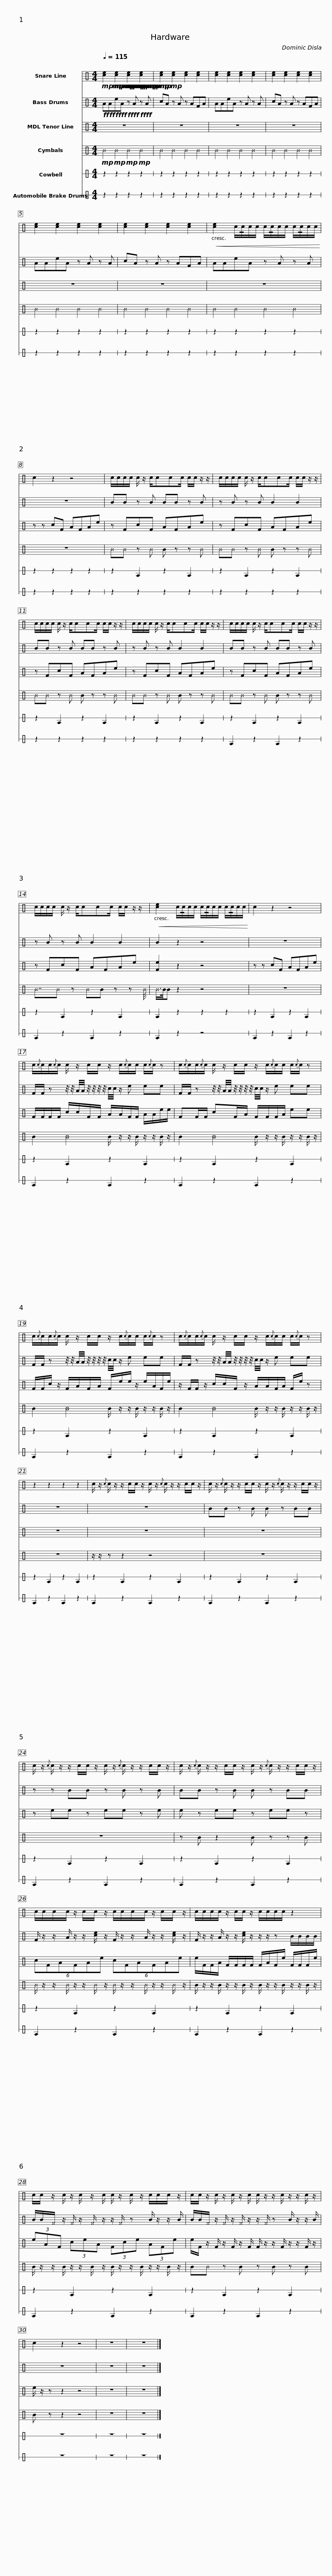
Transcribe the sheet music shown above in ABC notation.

X:1
%%score 1 2 3 4 5 6
L:1/8
Q:1/4=115
M:4/4
I:linebreak $
K:C
V:1 perc
K:none
V:2 perc
K:none
V:3 perc
K:none
V:4 perc
K:none
V:5 perc stafflines=1
K:none
V:6 perc stafflines=1
K:none
V:1
!mp!!mp!!mp!!mp! [ce]2!mp!!mp!!mp!!mp! [ce]2!mp!!mp!!mp!!mp! [ce]2!mp!!mp!!mp!!mp! [ce]2 | [ce]2 [ce]2 [ce]2 [ce]2 | [ce]2 [ce]2 [ce]2 [ce]2 | [ce]2 [ce]2 [ce]2 [ce]2 |$ [ce]2 [ce]2 [ce]2 [ce]2 | %5
 [ce]2 [ce]2 [ce]2 [ce]2 |!<(! [ce]2 c/!/!c/c/c/ c/!/!c/c/c/ c/!/!c/c/c/!<)! | c2 z2 z4 |$ c/c/c/c/ c/ z/ c/ccc/ c/c/ z/ z/ | c/c/c/c/ c/ z/ c/ccc/ c/c/ z/ z/ |$ %10
 c/c/c/c/ c/ z/ c/ccc/ c/c/ z/ z/ | c/c/c/c/ c/ z/ c/ccc/ c/c/ z/ z/ |$ c/c/c/c/ c/ z/ c/ccc/ c/c/ z/ z/ | c/c/c/c/ c/ z/ c/ccc/ c/c/ z/ z/ |$!<(! [ce]2 c/!/!c/c/c/ c/!/!c/c/c/ c/!/!c/c/c/!<)! | %15
 c2 z2 z4 |$ c/{c}c/c/{c}c/ c/ z/ c/c/ z/ c/{c}c/c/ c/{c}c/ z |$ c/{c}c/c/{c}c/ c/ z/ c/c/ z/ c/{c}c/c/ c/{c}c/ z |$ c/{c}c/c/{c}c/ c/ z/ c/c/ z/ c/{c}c/c/ c/{c}c/ z |$ c/{c}c/c/{c}c/ c/ z/ c/c/ z/ c/{c}c/c/ c/{c}c/ z | %20
 z2 z2 z2 z2 |$ c/ z/{c} c/ z/ z/ c/c/ z/ c/ z/{c} c/ z/ z/ c/c/ z/ | c/ z/{c} c/ z/ z/ c/c/ z/ c/ z/{c} c/ z/ z/ c/c/ z/ |$ c/ z/{c} c/ z/ z/ c/c/ z/ c/ z/{c} c/ z/ z/ c/c/ z/ | c/ z/{c} c/ z/ z/ c/c/ z/ c/ z/{c} c/ z/ z/ c/c/ z/ |$ %25
 c/c/c/c/ z/ c/c/ z/ c/c/c/c/ z/ c/c/ z/ | c/c/c/c/ z/ c/c/ z/ c/c/c/c/ z2 |$ c/c/ z/ c/ z/ c/ z/ c/ c/ z/ c/ z/ c/c/c/ z/ |$ c/c/ z/ c/ z/ c/ z/ c/ c/ z/ z/ c/ z/ z/ c/ z/ | c2 z2 z4 | %30
 z8 | z8 |] %32
V:2
!ff! A!ff!A!ff!e!ff!A!ff! z!ff! A!ff! z!ff! A | cA z A z AFA | AAeA z A z A | cA z A z AFA |$ AAeA z A z A | %5
 cA z A z AFA | AAeA z A z A | z8 |$ BB z B BB z B | z B z B B2 B2 |$ %10
 BB z B BB z B | z B z B B2 B2 |$ BB z B BB z B | z B z B B2 B2 |$ B2 z2 z4 | %15
 z8 |$ F/F/ z z/4 z/4 A/4A/4 z/4 z/4 z/4 z/4 c/4c/4 z/ e ee |$ F/F/ z z/4 z/4 A/4A/4 z/4 z/4 z/4 z/4 c/4c/4 z/ e ee |$ F/F/ z z/4 z/4 A/4A/4 z/4 z/4 z/4 z/4 c/4c/4 z/ e ee |$ F/F/ z z/4 z/4 A/4A/4 z/4 z/4 z/4 z/4 c/4c/4 z/ e ee | %20
 z8 |$ z8 | BB z B B z BB |$ z z BB z B z B | BB z B B z BB |$ %25
 F/ z/ z/ A/ z/ z/ [ce]/ z/ F/ z/ z/ A/ z/ z/ [ce]/ z/ | F/ z/ z/ A/ z/ z/ [ce]/ z/ z/ z/ z B/B/B/B/ |$ B/B/^F/ z/ ^F/ z/ ^F/ z/ z/ ^F/ z B/ z/ z/ B/ |$ B/B/^F/ z/ ^F/ z/ ^F/ z/ z/ ^F/ z B/ z/ z/ B/ | z8 | %30
 z8 | z8 |] %32
V:3
 z8 | z8 | z8 | z8 |$ z8 | %5
 z8 | z8 | z z cF AFAe |$ z FcF AFAe | z FcF AFAe |$ %10
 z FcF AFAe | z FcF AFAe |$ z FcF AFAe | z FcF AFAe |$ [Fe]2 z2 z4 | %15
 z z cF AFAe |$ F/F/F/F/ c/c/F/F/ A/A/F/F/ A/A/e/e/ |$ FF/F/ cF/A/ F/F/F/A/ ee |$ F/F/c/ z/ F/A/F/A/ F/e/e/ z/ e/A/F/e/ |$ z/ F/F/ z/ c/c/F/ z/ A/A/F/A/ F/e/ z | %20
 z8 |$ z8 | z8 |$ z ee z ee z e | e z ee z ee z |$ %25
 (6:4:6cFAFAe (6:4:6cFAFAe | e/F/F/A/ F/F/F/F/ F/A/F/e/ F/F/F/e/ |$ (3eAF (3ceA (3Fce (3AFe |$ e/F/ z/ F/ z/ F/ z/ F/ F/ z/ z/ F/ z/ z/ F/ z/ | e/ z/ z z2 z4 | %30
 z8 | z8 |] %32
V:4
!mp! ^B2!mp! ^B2!mp! ^B2!mp! ^B2 | ^B2 ^B2 ^B2 ^B2 | ^B2 ^B2 ^B2 ^B2 | ^B2 ^B2 ^B2 ^B2 |$ ^B2 ^B2 ^B2 ^B2 | %5
 ^B2 ^B2 ^B2 ^B2 | ^B2 ^B2 ^B2 ^B2 | z8 |$ ^B^B z ^B B z z ^B | ^B^B z ^B B z z ^B |$ %10
 ^B^B z ^B B z z ^B | ^B^B z ^B B z z ^B |$ ^B^B z ^B B z z ^B | ^B7/4^B z ^BB z z ^B/4 |$ ^B/>B/B z2 z4 | %15
 z8 |$ B2 _B2 B/ z/ z/ B/ z/ z/ B/ z/ |$ B2 _B2 B/ z/ z/ B/ z/ z/ B/ z/ |$ B2 _B2 B/ z/ z/ B/ z/ z/ B/ z/ |$ B2 _B2 B/ z/ z/ B/ z/ z/ B/ z/ | %20
 z8 |$ z/ z/ z z2 z4 | z8 |$ z8 | z B z2 B z z B |$ %25
 ^B/ z/ z/ ^B/ z/ z/ ^B/ z/ ^B/ z/ z/ ^B/ z/ z/ ^B/ z/ | B/ z/ z/ B/ z/ z/ B/ z/ B/ z/ z/ B/ z/ z/ B/ z/ |$ B/ z/ z/ B/ z/ z/ B/ z/ B/ z/ z/ B/ z/ z/ B/ z/ |$ B^B z B z B z B | B z z2 z4 | %30
 z8 | z8 |] %32
V:5
 z2 z2 z2 z2 | z2 z2 z2 z2 | z2 z2 z2 z2 | z2 z2 z2 z2 |$ z2 z2 z2 z2 | %5
 z2 z2 z2 z2 | z2 z2 z2 z2 | z2 z2 z2 z2 |$ z2 E2 z2 E2 | z2 E2 z2 E2 |$ %10
 z2 E2 z2 E2 | z2 E2 z2 E2 |$ z2 E2 z2 E2 | z2 E2 z2 E2 |$ E2 z2 z2 z2 | %15
 z2 E2 z2 E2 |$ z2 E2 z2 E2 |$ z2 E2 z2 E2 |$ z2 E2 z2 E2 |$ z2 E2 z2 E2 | %20
 z2 E2 z2 E2 |$ z2 E2 z2 E2 | z2 E2 z2 E2 |$ z2 E2 z2 E2 | z2 E2 z2 E2 |$ %25
 z2 E2 z2 E2 | z2 E2 z2 E2 |$ z2 E2 z2 E2 |$ z2 E2 z2 E2 | z8 | %30
 z8 | z8 |] %32
V:6
 z2 z2 z2 z2 | z2 z2 z2 z2 | z2 z2 z2 z2 | z2 z2 z2 z2 |$ z2 z2 z2 z2 | %5
 z2 z2 z2 z2 | z2 z2 z2 z2 | z2 z2 z2 z2 |$ z2 z2 z2 z2 | z2 z2 z2 z2 |$ %10
 z2 z2 z2 z2 | z2 z2 z2 z2 |$ E2 z2 E2 z2 | E2 z2 E2 z2 |$ E2 z2 z4 | %15
 E2 z2 E2 z2 |$ E2 z2 E2 z2 |$ E2 z2 E2 z2 |$ E2 z2 E2 z2 |$ E2 z2 E2 z2 | %20
 E2 z2 E2 z2 |$ E2 z2 E2 z2 | E2 z2 E2 z2 |$ E2 z2 E2 z2 | E2 z2 E2 z2 |$ %25
 E2 z2 E2 z2 | E2 z2 E2 z2 |$ E2 z2 E2 z2 |$ E2 z2 E2 z2 | z8 | %30
 z8 | z8 |] %32
